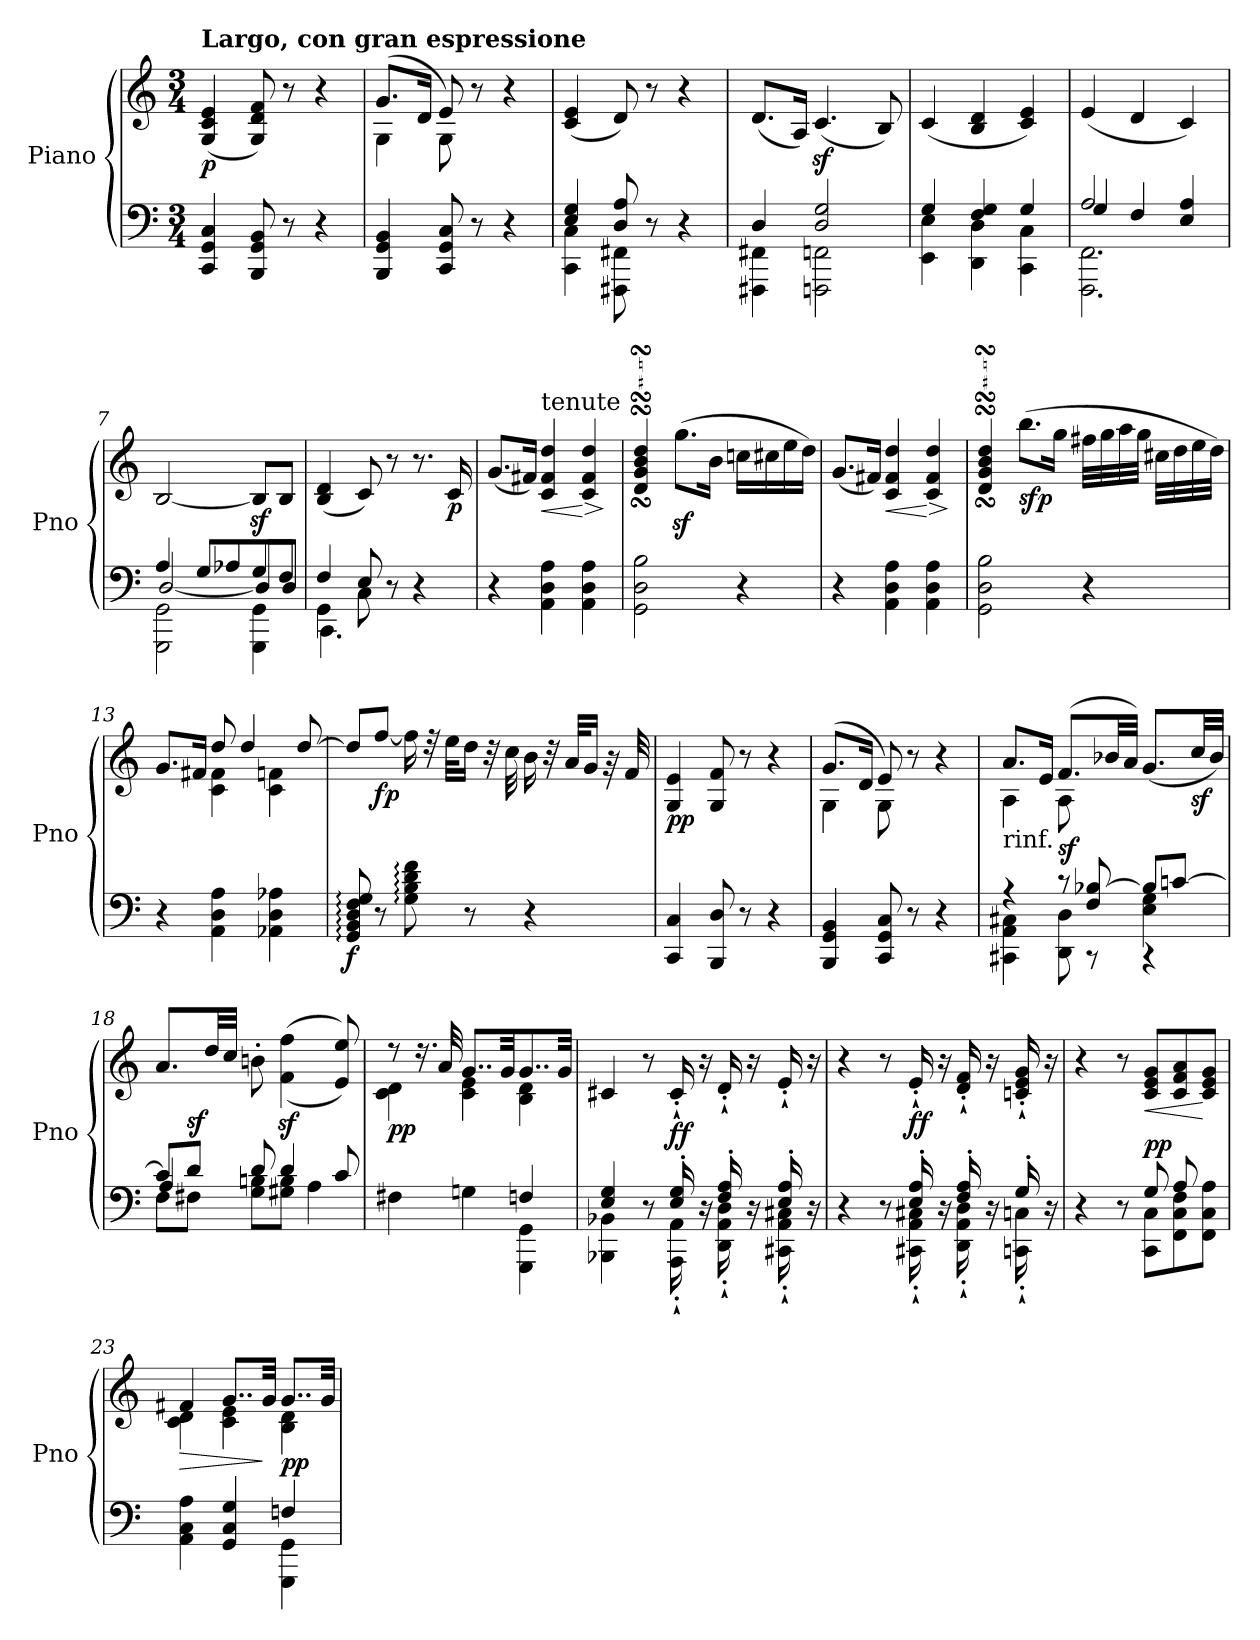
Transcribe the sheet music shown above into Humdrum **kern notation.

**kern	**kern	**dynam
*part1	*part1	*part1
*staff2	*staff1	*staff1/2
*I"Piano	*	*
*I'Pno	*	*
*clefF4	*clefG2	*
*k[]	*k[]	*
*M3/4	*M3/4	*
=1	=1	=1
!	!LO:TX:a:B:t=Largo, con gran espressione	!
!	!	!LO:DY:b
4CC/ 4GG/ 4C/	(<4G/ 4c/ 4e/	p
8BBB/ 8GG/ 8BB/	8G/ 8d/ 8f/)	.
8r	8r	.
4r	4r	.
=2	=2	=2
*	*^	*
4BBB/ 4GG/ 4BB/	(>8.g/L	4G\	.
.	16d/Jk	.	.
8CC/ 8GG/ 8C/	8e/)	8G\	.
8r	8r	4.ryy	.
4r	4r	.	.
*	*v	*v	*
=3	=3	=3
*^	*	*
4E/ 4G/	4CC\ 4C\	(>4c/ 4e/	.
8D/ 8A/	8FFF#X\ 8FF#X\	8d/)	.
4.ryy	8r	8r	.
.	4r	4r	.
=4	=4	=4	=4
4D/	4FFF#X\ 4FF#X\	(>8.d/L	.
.	.	16A/Jk)	.
2D/ 2G/	2FFFn\ 2FFn\	(>4.cz</	.
.	.	8B/)	.
=5	=5	=5	=5
4G/	4EE\ 4E\	(>4c/	.
4F/ 4G/	4DD\ 4D\	4B/ 4d/	.
4G/	4CC\ 4C\	4c/ 4e/)	.
=6	=6	=6	=6
*	*^	*	*
2A/	4G/	2.FFF\ 2.FF\	(>4e/	.
.	4F/	.	4d/	.
4ryy	4E/ 4A/	.	4c/)	.
=7	=7	=7	=7	=7
4A/	[2D/	2GGG\ 2GG\	[2B/	.
8G/L	.	.	.	.
8A-X/	.	.	.	.
8G/	8D/L]	4GGG\ 4GG\	8Bz</L]	.
8F/J	8D/J	.	8B/J	.
!!LO:LB:g=z
=8	=8	=8	=8	=8
4F/	4GG\	4.CC\	(>4B/ 4d/	.
8E/	8C\	.	8c/)	.
4.ryy	8r	4.ryy	8r	.
.	4r	.	8.r	.
!	!	!	!	!LO:DY:b
.	.	.	16c/	p
*v	*v	*v	*	*
=9	=9	=9
4r	(<8.g/L	.
.	16f#X/Jk)	.
!	!LO:TX:a:t=tenute	!
!	!	!LO:HP:b
4AA\ 4D\ 4A\	4c/ 4f#/ 4dd/	<
!	!	!LO:HP:n=1:b
4AA\ 4D\ 4A\	4c/ 4f#/ 4dd/	[ >
.	.	]
=10	=10	=10
2GG\ 2D\ 2B\	4d/sSSS 4g/sSSS 4b/sSSS 4dd/sSSS	.
.	(>8.ggz<\L	.
.	16b\Jk	.
4r	16cc\LL	.
.	16cc#X\	.
.	16ee\	.
.	16dd\JJ)	.
=11	=11	=11
4r	(<8.g/L	.
.	16f#X/Jk)	.
!	!	!LO:HP:b
4AA\ 4D\ 4A\	4c/ 4f#/ 4dd/	<
!	!	!LO:HP:n=1:b
4AA\ 4D\ 4A\	4c/ 4f#/ 4dd/	[ >
.	.	]
=12	=12	=12
2GG\ 2D\ 2B\	4d/sSSS 4g/sSSS 4b/sSSS 4dd/sSSS	.
!	!	!LO:DY:b
.	(>8.bb\L	sfp
.	16gg\Jk	.
4r	32ff#X\LLL	.
.	32gg\	.
.	32aa\	.
.	32gg\JJJ	.
.	32cc#X\LLL	.
.	32dd\	.
.	32ee\	.
.	32dd\JJJ)	.
!!LO:LB:g=z
=13	=13	=13
*	*^	*
4r	8.g/L	4ryy	.
.	16f#X/Jk	.	.
4AA\ 4D\ 4A\	8dd/	4c\ 4f#\	.
.	4dd/	.	.
4AA-X\ 4D\ 4A-X\	.	4c\ 4fn\	.
.	[8dd/	.	.
*	*v	*v	*
=14	=14	=14
!	!	!LO:DY:b=2
8GG/: 8BB/: 8D/: 8F/: 8G/:	8dd/L]	f
!	!	!LO:DY:b
8r	[8ff/J	fp
8G\: 8B\: 8d\: 8f\:	16ff\]	.
.	32rdd	.
.	32ee\KLL	.
8r	16dd\JJ	.
.	32r	.
.	32cc\	.
4r	16b\	.
.	32r	.
.	32a/KLL	.
.	16g/JJ	.
.	32rg	.
.	32f/	.
=15	=15	=15
!	!	!LO:DY:b
4CC/ 4C/	4G/ 4e/	pp
8BBB/ 8D/	8G/ 8f/	.
8r	8r	.
4r	4r	.
=16	=16	=16
*	*^	*
4BBB/ 4GG/ 4BB/	(>8.g/L	4G\	.
.	16d/Jk	.	.
8CC/ 8GG/ 8C/	8e/)	8G\	.
8r	8r	4.ryy	.
4r	4r	.	.
!!LO:LB:g=z	!!
=17	=17	=17	=17
*^	*	*	*
*	*^	*	*	*
!	!	!	!LO:TX:b:t=rinf.	!	!
4rA	4CC#X\ 4AA\ 4C#X\	2ryy	8.a/L	4A\	.
.	.	.	16e/Jk	.	.
!	!	!	!	!	!LO:DY:b
8rc	8DD\ 8D\	.	(>8.f/L	8A\	sf
8F/ [8B-X/	8rCC	.	.	4.ryy	.
.	.	.	32b-X/LL	.	.
.	.	.	32a/JJJ)	.	.
8B-/L]	4rCC	4E\ 4G\	(>8.g/L	.	.
[8cn/J	.	.	.	.	.
!	!	!	!	!	!LO:DY:b
.	.	.	32cc/LL	.	sf
.	.	.	32b-/JJJ)	.	.
*	*	*	*v	*v	*
=18	=18	=18	=18	=18
8c/L]	8F\L	4A/	8.a/L	.
!	!	!	!	!LO:DY:a=2
8d/J	8F#X\J	.	.	sf
.	.	.	32dd/LL	.
.	.	.	32cc/JJJ	.
8d/	8G\ 8Bn\L	2ryy	8bn'\	.
4d/	8G#X\ 8B\J	.	(>(>4f\z< 4ff\z<	.
.	4A\	.	.	.
8c/	.	.	8e/ 8ee/))	.
*	*v	*v	*	*
=19	=19	=19	=19
*	*	*^	*
!	!	!	!	!LO:DY:b
4F#X\	2ryy	8rdd	4c\ 4d\	pp
.	.	16.rdd	.	.
.	.	32a/	.	.
4Gn\	.	8..g/L	4c\ 4e\	.
.	.	32g/KK	.	.
4Fn/	4GGG\ 4GG\	8..g/	4B\ 4d\	.
.	.	32g/Jkk	.	.
*	*	*v	*v	*
=20	=20	=20	=20
4E/ 4G/	4BBB-X\ 4BB-X\	4c#X/	.
8ryy	8r	8r	.
!	!	!	!LO:DY:b
16E/' 16G/'	16AAA\'` 16AA\'`	16c#'`/	ff
16ryy	16r	16r	.
16F/' 16A/'	16DD\'` 16AA\'` 16D\'`	16d'`/	.
16ryy	16r	16r	.
16E/' 16A/'	16CC#X\'` 16AA\'` 16C#X\'`	16e'`/	.
16ryy	16r	16r	.
!!LO:LB:g=z
=21	=21	=21	=21
4.ryy	4r	4r	.
.	8r	8r	.
!	!	!	!LO:DY:b
16E/' 16A/'	16CC#X\'` 16AA\'` 16C#X\'`	16e'`/	ff
16ryy	16r	16r	.
16F/' 16A/'	16DD\'` 16AA\'` 16D\'`	16d/'` 16f/'`	.
16ryy	16r	16r	.
16G'/	16CCn\'` 16Cn\'`	16cn/'` 16e/'` 16g/'`	.
16ryy	16r	16r	.
=22	=22	=22	=22
4.ryy	4r	4r	.
.	8r	8r	.
!	!	!	!LO:HP:b
!	!	!	!LO:DY:n=1:a=2
8G/	8CC\ 8C\L	8c/ 8e/ 8g/L	< pp
8A/	8FF\ 8C\ 8F\	8c/ 8f/ 8a/	.
8ryy	8FF\ 8C\ 8A\J	8c/ 8e/ 8g/J	[
=23	=23	=23	=23
!	!	!	!LO:HP:b
*	*	*^	*
4AA\ 4C\ 4A\	2ryy	4f#X/	4c\ 4d\	>
4GG/ 4C/ 4G/	.	8..g/L	4c\ 4e\	.
.	.	32g/Jkk	.	]
!	!	!	!	!LO:DY:b
4Fn/	4GGG\ 4GG\	8..g/L	4B\ 4d\	pp
.	.	32g/Jkk	.	.
*v	*v	*	*	*
*	*v	*v	*
=	=	=
*-	*-	*-
